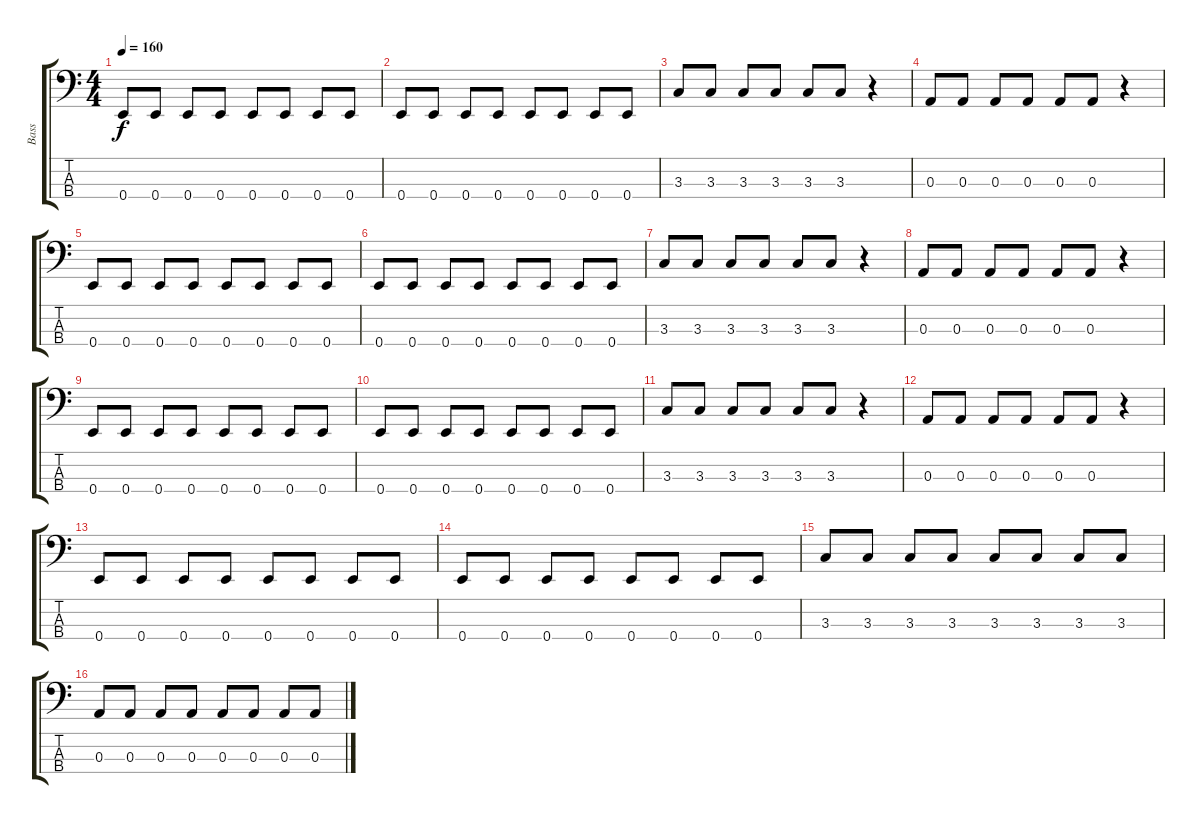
\track ("Bass" "Bass") {instrument electricbassfinger}
\staff {score tabs}
\tuning (G2 D2 A1 E1) {hide}
\ts (4 4)
\tempo 160
\clef f4
\ks c
0.4.8{dy f} 0.4.8 0.4.8 0.4.8 0.4.8 0.4.8 0.4.8 0.4.8 |
0.4.8 0.4.8 0.4.8 0.4.8 0.4.8 0.4.8 0.4.8 0.4.8 |
3.3.8 3.3.8 3.3.8 3.3.8 3.3.8 3.3.8 r.4 |
0.3.8 0.3.8 0.3.8 0.3.8 0.3.8 0.3.8 r.4 |
0.4.8 0.4.8 0.4.8 0.4.8 0.4.8 0.4.8 0.4.8 0.4.8 |
0.4.8 0.4.8 0.4.8 0.4.8 0.4.8 0.4.8 0.4.8 0.4.8 |
3.3.8 3.3.8 3.3.8 3.3.8 3.3.8 3.3.8 r.4 |
0.3.8 0.3.8 0.3.8 0.3.8 0.3.8 0.3.8 r.4 |
0.4.8 0.4.8 0.4.8 0.4.8 0.4.8 0.4.8 0.4.8 0.4.8 |
0.4.8 0.4.8 0.4.8 0.4.8 0.4.8 0.4.8 0.4.8 0.4.8 |
3.3.8 3.3.8 3.3.8 3.3.8 3.3.8 3.3.8 r.4 |
0.3.8 0.3.8 0.3.8 0.3.8 0.3.8 0.3.8 r.4 |
0.4.8 0.4.8 0.4.8 0.4.8 0.4.8 0.4.8 0.4.8 0.4.8 |
0.4.8 0.4.8 0.4.8 0.4.8 0.4.8 0.4.8 0.4.8 0.4.8 |
3.3.8 3.3.8 3.3.8 3.3.8 3.3.8 3.3.8 3.3.8 3.3.8 |
0.3.8 0.3.8 0.3.8 0.3.8 0.3.8 0.3.8 0.3.8 0.3.8
